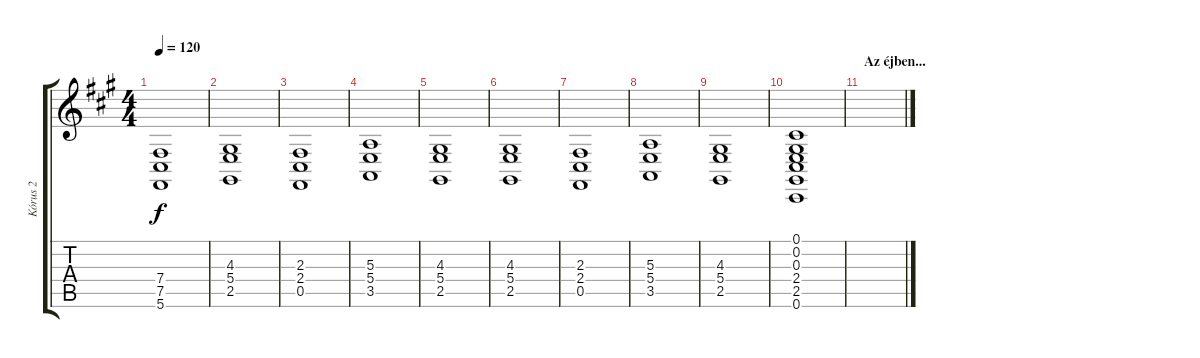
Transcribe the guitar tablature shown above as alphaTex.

\track ("Kórus 2" "Kórus 2") {instrument stringensemble2}
\staff {score tabs}
\tuning (Db4 Ab3 E3 B2 Gb2 Db2) {hide}
\ts (4 4)
\tempo 120
\clef g2
\ks a
(7.4 7.5 5.6).1{dy f} |
(4.3 5.4 2.5).1 |
(2.3 2.4 0.5).1 |
(5.3 5.4 3.5).1 |
(4.3 5.4 2.5).1 |
(4.3 5.4 2.5).1 |
(2.3 2.4 0.5).1 |
(5.3 5.4 3.5).1 |
(4.3 5.4 2.5).1 |
(0.1 0.2 0.3 2.4 2.5 0.6).1 |
\section ("" "Az éjben...")
